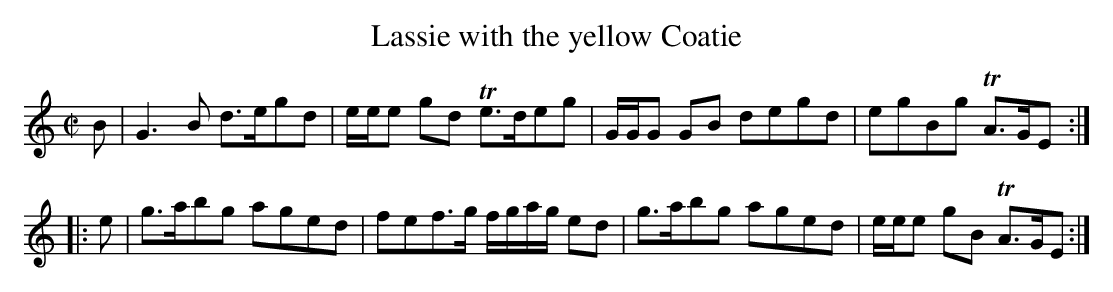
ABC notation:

X:1
T:Lassie with the yellow Coatie
M:C|
L:1/8
K:Gmix
B|G3B d>egd|e/e/e gd Te>deg|G/G/G GB degd|egBg TA>GE:|
|:e|g>abg aged|fef>g f/g/a/g/ ed|g>abg aged|e/e/e gB TA>GE:|]
